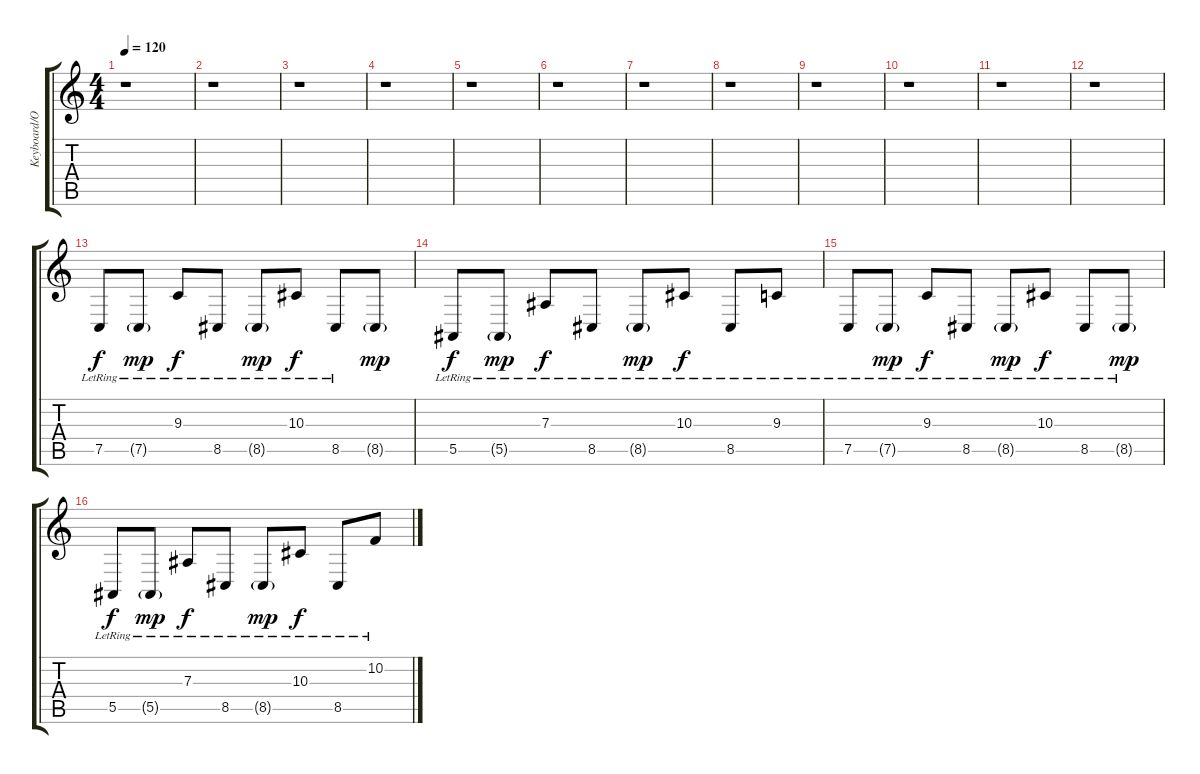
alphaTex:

\track ("Keyboard/Overdub" "Keyboard/O") {instrument acousticgrandpiano}
\staff {score tabs}
\tuning (C4 G3 Eb3 Bb2 F2 C2) {hide}
\ts (4 4)
\tempo 120
\clef g2
\ks c
r.1{dy f} |
r.1 |
r.1 |
r.1 |
\section ("" "")
r.1 |
r.1 |
r.1 |
r.1 |
r.1 |
r.1 |
r.1 |
r.1 |
\section ("" "")
7.5{lr}.8{instrument electricguitarjazz} 7.5{g lr}.8{dy mp} 9.3{lr}.8{dy f} 8.5{lr}.8 8.5{g lr}.8{dy mp} 10.3{lr}.8{dy f} 8.5{lr}.8 8.5{g}.8{dy mp} |
5.5{lr}.8{dy f} 5.5{g lr}.8{dy mp} 7.3{lr}.8{dy f} 8.5{lr}.8 8.5{g lr}.8{dy mp} 10.3{lr}.8{dy f} 8.5{lr}.8 9.3{lr}.8 |
7.5{lr}.8 7.5{g lr}.8{dy mp} 9.3{lr}.8{dy f} 8.5{lr}.8 8.5{g lr}.8{dy mp} 10.3{lr}.8{dy f} 8.5{lr}.8 8.5{g lr}.8{dy mp} |
5.5{lr}.8{dy f} 5.5{g lr}.8{dy mp} 7.3{lr}.8{dy f} 8.5{lr}.8 8.5{g lr}.8{dy mp} 10.3{lr}.8{dy f} 8.5{lr}.8 10.2{lr}.8
